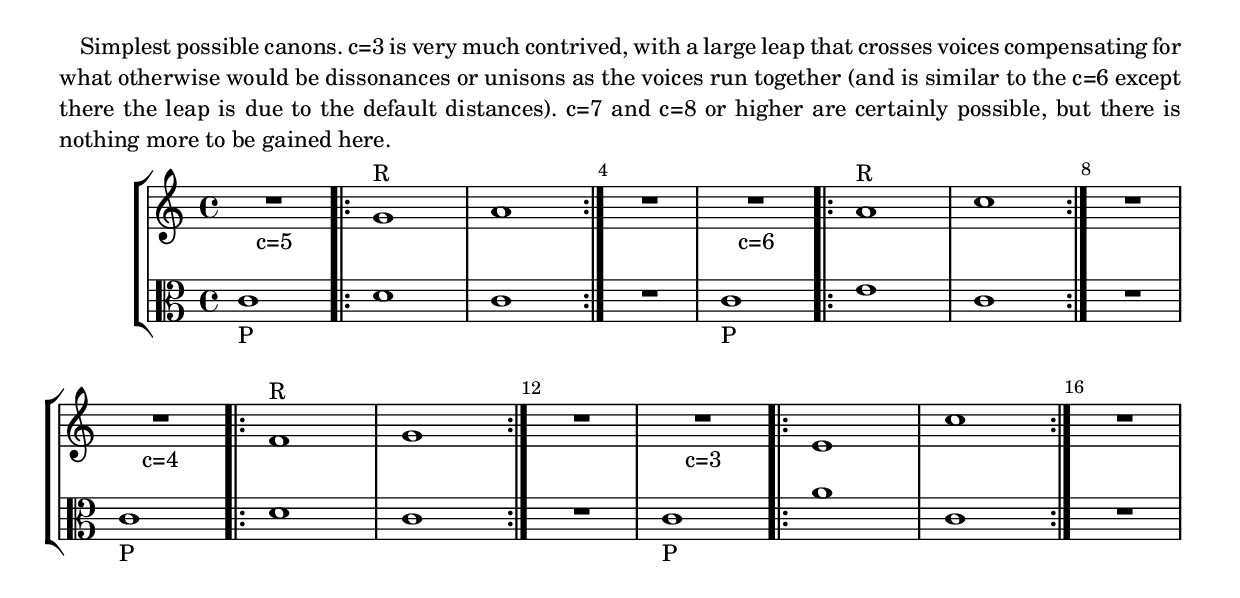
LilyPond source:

% LilyPond engraving system - http://www.lilypond.org/
%
% timidity --config-file=organ.cfg

\version "2.14.0"
\include "articulate.ly"

#(define-markup-list-command (paragraph layout props args) (markup-list?)
 (interpret-markup-list layout props
   (make-justified-lines-markup-list (cons (make-hspace-markup 2) args))))

%                                                                           %
%%%%%%%%%%%%%%%%%%%%%%%%%%%%%%%     Upper     %%%%%%%%%%%%%%%%%%%%%%%%%%%%%%%
%                                                                           %

\markuplines { \paragraph {
Simplest possible canons. c=3 is very much contrived, with a large leap
that crosses voices compensating for what otherwise would be dissonances
or unisons as the voices run together (and is similar to the c=6 except
there the leap is due to the default distances). c=7 and c=8 or higher
are certainly possible, but there is nothing more to be gained here.
} }

voiceone = \relative a' {
  \set Score.tempoHideNote = ##t
  \tempo 4=192
  \key c \major

  R1_"c=5"
  \repeat volta 2 {
    g^"R"
    a
  }
  R1

  R1_"c=6"
  \repeat volta 2 {
    a^"R"
    c
  }
  R1

  R1_"c=4"
  \repeat volta 2 {
    f,^"R" g
  }
  R1

  R1_"c=3"
  \repeat volta 2 {
    e c'
  }
  R1
}

%                                                                           %
%%%%%%%%%%%%%%%%%%%%%%%%%%%%%%%     Lower     %%%%%%%%%%%%%%%%%%%%%%%%%%%%%%%
%                                                                           %

voicetwo = \relative b {
  \key c \major

  c1_"P"
  \repeat volta 2 {
    d
    c
  }
  R1

  c1_"P"
  \repeat volta 2 {
    e
    c
  }
  R1

  c1_"P"
  \repeat volta 2 {
    d c
  }
  R1

  c1_"P"
  \repeat volta 2 {
    a' c,
  }
  R1
}

%                                                                           %
%%%%%%%%%%%%%%%%%%%%%%%%%%%%%%%     Misc.     %%%%%%%%%%%%%%%%%%%%%%%%%%%%%%%
%                                                                           %

upper = {
  \clef treble
  \voiceone

% \bar "|."
}

lower = {
  \clef alto
  \voicetwo

% \bar "|."
}

%pedal = {
%}

theblackdots = {
  <<
    \new StaffGroup <<
      \override Score.BarNumber #'break-visibility = #'#(#t #t #t)
      \set Score.barNumberVisibility = #(every-nth-bar-number-visible 4)

%     \set PianoStaff.pedalSustainStyle = #'bracket

      \new Staff = "upper" \upper
      \new Staff = "lower" \lower
%     \new Dynamics = "pedal" \pedal
    >>
  >>
}

themusic = {
  <<
    \new PianoStaff <<
      \set Score.midiChannelMapping = #'instrument
      \new Staff = "upper" \upper
      \new Staff = "lower" \lower
    % as otherwise Dynamics are not picked up on by player
%     \new Staff = "pedal" \pedal
    >>
  >>
}

\score {
  \theblackdots
  \layout { }
}
\score {
% DBG
% \unfoldRepeats \articulate { \themusic }
% \articulate { \themusic }
  \unfoldRepeats { \themusic }
  \midi { }
}
